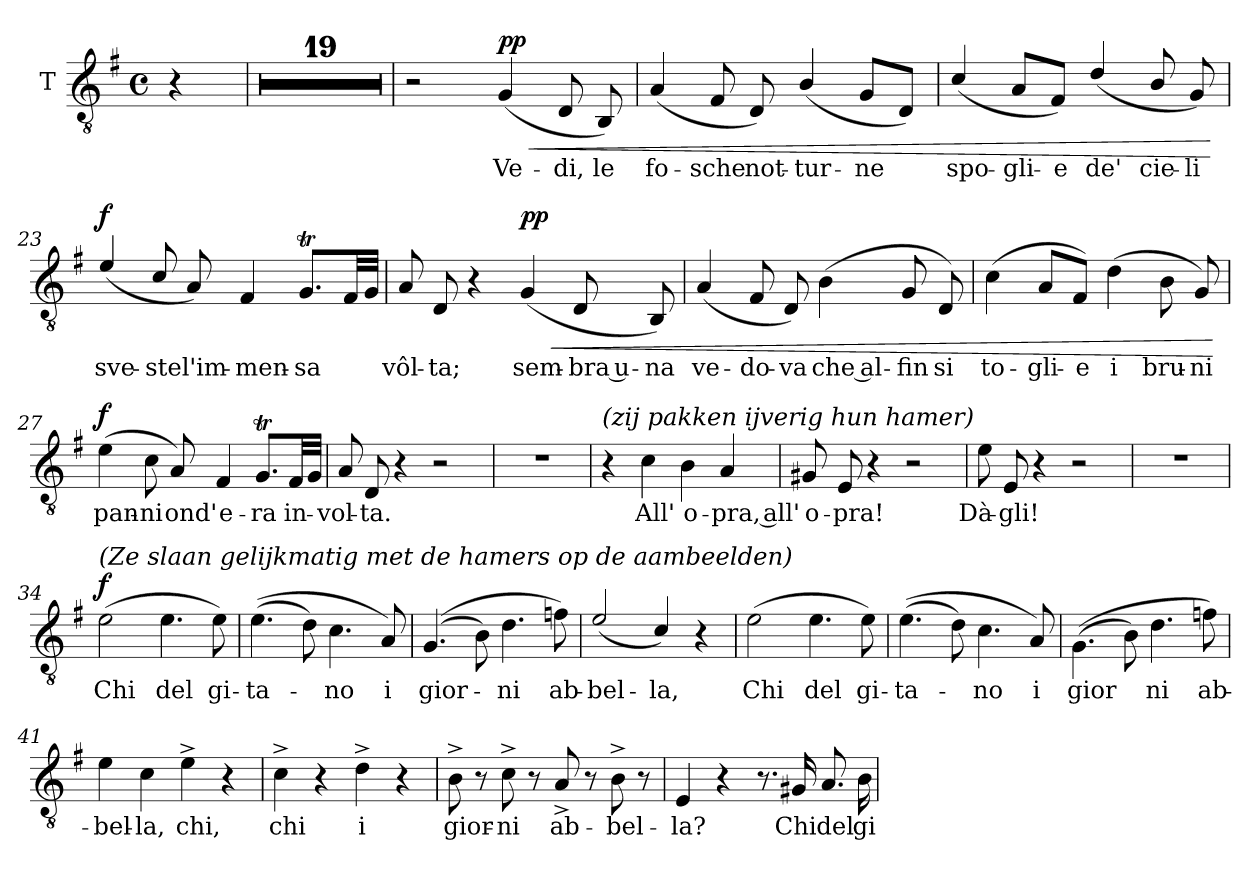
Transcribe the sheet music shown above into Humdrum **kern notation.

**kern	**text	**dynam
*part1	*part1	*part1
*staff1	*staff1	*staff1
*I"T	*	*
*I'T	*	*
*clefGv2	*	*
*k[f#]	*	*
*M4/4	*	*
*met(c)	*	*
=	=	=
4r	.	.
=1	=1	=1
1r	.	.
=2	=2	=2
1r	.	.
=3	=3	=3
1r	.	.
=4	=4	=4
1r	.	.
!!LO:LB:g=z
=5	=5	=5
1r	.	.
=6	=6	=6
1r	.	.
=7	=7	=7
1r	.	.
!!LO:LB:g=z
=8	=8	=8
1r	.	.
=9	=9	=9
1r	.	.
=10	=10	=10
1r	.	.
!!LO:LB:g=z
=11	=11	=11
1r	.	.
=12	=12	=12
1r	.	.
=13	=13	=13
1r	.	.
!!LO:LB:g=z
=14	=14	=14
1r	.	.
=15	=15	=15
1r	.	.
=16	=16	=16
1r	.	.
!!LO:PB:g=z
=17	=17	=17
1r	.	.
=18	=18	=18
1r	.	.
!!LO:LB:g=z
=19	=19	=19
1r	.	.
=20	=20	=20
2r	.	.
!	!LO:LY:b	!LO:HP:b
!	!	!LO:DY:n=1:a
(>4G/	Ve-	< pp
!	!LO:LY:b	!
8D/	-di,	.
!	!LO:LY:b	!
8BB/)	le	.
=21	=21	=21
!	!LO:LY:b	!
(>4A/	fo-	.
!	!LO:LY:b	!
8F#/	-sche	.
!	!LO:LY:b	!
8D/)	not-	.
!	!LO:LY:b	!
(>4B/	-tur-	.
!	!LO:LY:b	!
8G/L	-ne	.
8D/J)	.	.
=22	=22	=22
!	!LO:LY:b	!
(>4c/	spo-	.
!	!LO:LY:b	!
8A/L	-gli-	.
!	!LO:LY:b	!
8F#/J)	-e	.
!	!LO:LY:b	!
(>4d/	de'	.
!	!LO:LY:b	!
8B/	cie-	.
!	!LO:LY:b	!
8G/)	-li	.
.	.	[
!!LO:LB:g=z
=23	=23	=23
!	!LO:LY:b	!LO:DY:a
(>4e/	sve-	f
!	!LO:LY:b	!
8c/	-ste	.
!	!LO:LY:b	!
8A/)	l'im-	.
!	!LO:LY:b	!
4F#/	-men-	.
!	!LO:LY:b	!
8.GT/L	-sa	.
32F#/LL	.	.
32G/JJJ	.	.
=24	=24	=24
!	!LO:LY:b	!
8A/	vôl-	.
!	!LO:LY:b	!
8D/	-ta;	.
4r	.	.
!	!LO:LY:b	!LO:HP:b
!	!	!LO:DY:n=1:a
(>4G/	sem-	< pp
!	!LO:LY:b	!
8D/	-bra u-	.
!	!LO:LY:b	!
8BB/)	-na	.
=25	=25	=25
!	!LO:LY:b	!
(>4A/	ve-	.
!	!LO:LY:b	!
8F#/	-do-	.
!	!LO:LY:b	!
8D/)	-va	.
!	!LO:LY:b	!
(>4B\	che al-	.
!	!LO:LY:b	!
8G/	-fin	.
!	!LO:LY:b	!
8D/)	si	.
=26	=26	=26
!	!LO:LY:b	!
(>4c\	to-	.
!	!LO:LY:b	!
8A/L	-gli-	.
!	!LO:LY:b	!
8F#/J)	-e	.
!	!LO:LY:b	!
(>4d\	i	.
!	!LO:LY:b	!
8B\	bru-	.
!	!LO:LY:b	!
8G/)	-ni	.
.	.	[
!!LO:PB:g=z
=27	=27	=27
!	!LO:LY:b	!LO:DY:a
(>4e\	pan-	f
!	!LO:LY:b	!
8c\	-ni	.
!	!LO:LY:b	!
8A/)	ond'	.
!	!LO:LY:b	!
4F#/	e-	.
!	!LO:LY:b	!
8.GT/L	-ra	.
!	!LO:LY:b	!
32F#/LL	in-	.
32G/JJJ	.	.
=28	=28	=28
!	!LO:LY:b	!
8A/	-vol-	.
!	!LO:LY:b	!
8D/	-ta.	.
4r	.	.
2r	.	.
=29	=29	=29
1r	.	.
!!LO:LB:g=z
=30	=30	=30
!LO:TX:a:i:t=(zij pakken ijverig hun hamer)	!	!
4r	.	.
!	!LO:LY:b	!
4c\	All'	.
!	!LO:LY:b	!
4B\	o-	.
!	!LO:LY:b	!
4A/	-pra, all'	.
=31	=31	=31
!	!LO:LY:b	!
8G#X/	o-	.
!	!LO:LY:b	!
8E/	-pra!	.
4r	.	.
2r	.	.
=32	=32	=32
!	!LO:LY:b	!
8e\	Dà-	.
!	!LO:LY:b	!
8E/	-gli!	.
4r	.	.
2r	.	.
=33	=33	=33
1r	.	.
!!LO:LB:g=z
=34	=34	=34
!LO:TX:a:i:t=(Ze slaan gelijkmatig met de hamers op de aambeelden)	!	!
!	!LO:LY:b	!LO:DY:a
(>2e\	Chi	f
!	!LO:LY:b	!
4.e\	del	.
!	!LO:LY:b	!
8e\)	gi-	.
=35	=35	=35
!	!LO:LY:b	!
(>(>4.e\	-ta-	.
8d\)	.	.
!	!LO:LY:b	!
4.c\	-no	.
!	!LO:LY:b	!
8A/)	i	.
=36	=36	=36
!	!LO:LY:b	!
(>(>4.G/	gior-	.
8B\)	.	.
!	!LO:LY:b	!
4.d\	-ni	.
!	!LO:LY:b	!
8fn\)	ab-	.
=37	=37	=37
!	!LO:LY:b	!
(>2e/	-bel-	.
!	!LO:LY:b	!
4c/)	-la,	.
4r	.	.
!!LO:PB:g=z
=38	=38	=38
!	!LO:LY:b	!
(>2e\	Chi	.
!	!LO:LY:b	!
4.e\	del	.
!	!LO:LY:b	!
8e\)	gi-	.
=39	=39	=39
!	!LO:LY:b	!
(>(>4.e\	-ta-	.
8d\)	.	.
!	!LO:LY:b	!
4.c\	-no	.
!	!LO:LY:b	!
8A/)	i	.
=40	=40	=40
!	!LO:LY:b	!
(>(>4.G\	gior	.
8B\)	.	.
!	!LO:LY:b	!
4.d\	ni	.
!	!LO:LY:b	!
8fn\)	ab-	.
=41	=41	=41
!	!LO:LY:b	!
4e\	-bel-	.
!	!LO:LY:b	!
4c\	-la,	.
!	!LO:LY:b	!
4e^\	chi,	.
4r	.	.
=42	=42	=42
!	!LO:LY:b	!
4c^\	chi	.
4r	.	.
!	!LO:LY:b	!
4d^\	i	.
4r	.	.
=43	=43	=43
!	!LO:LY:b	!
8B^\	gior-	.
8r	.	.
!	!LO:LY:b	!
8c^\	-ni	.
8r	.	.
!	!LO:LY:b	!
8A^/	ab-	.
8r	.	.
!	!LO:LY:b	!
8B^\	-bel-	.
8r	.	.
!!LO:PB:g=z
=44	=44	=44
!	!LO:LY:b	!
4E/	-la?	.
4r	.	.
8.r	.	.
!	!LO:LY:b	!
16G#X/	Chi	.
!	!LO:LY:b	!
8.A/	del	.
!	!LO:LY:b	!
16B\	gi-	.
=	=	=
*-	*-	*-
